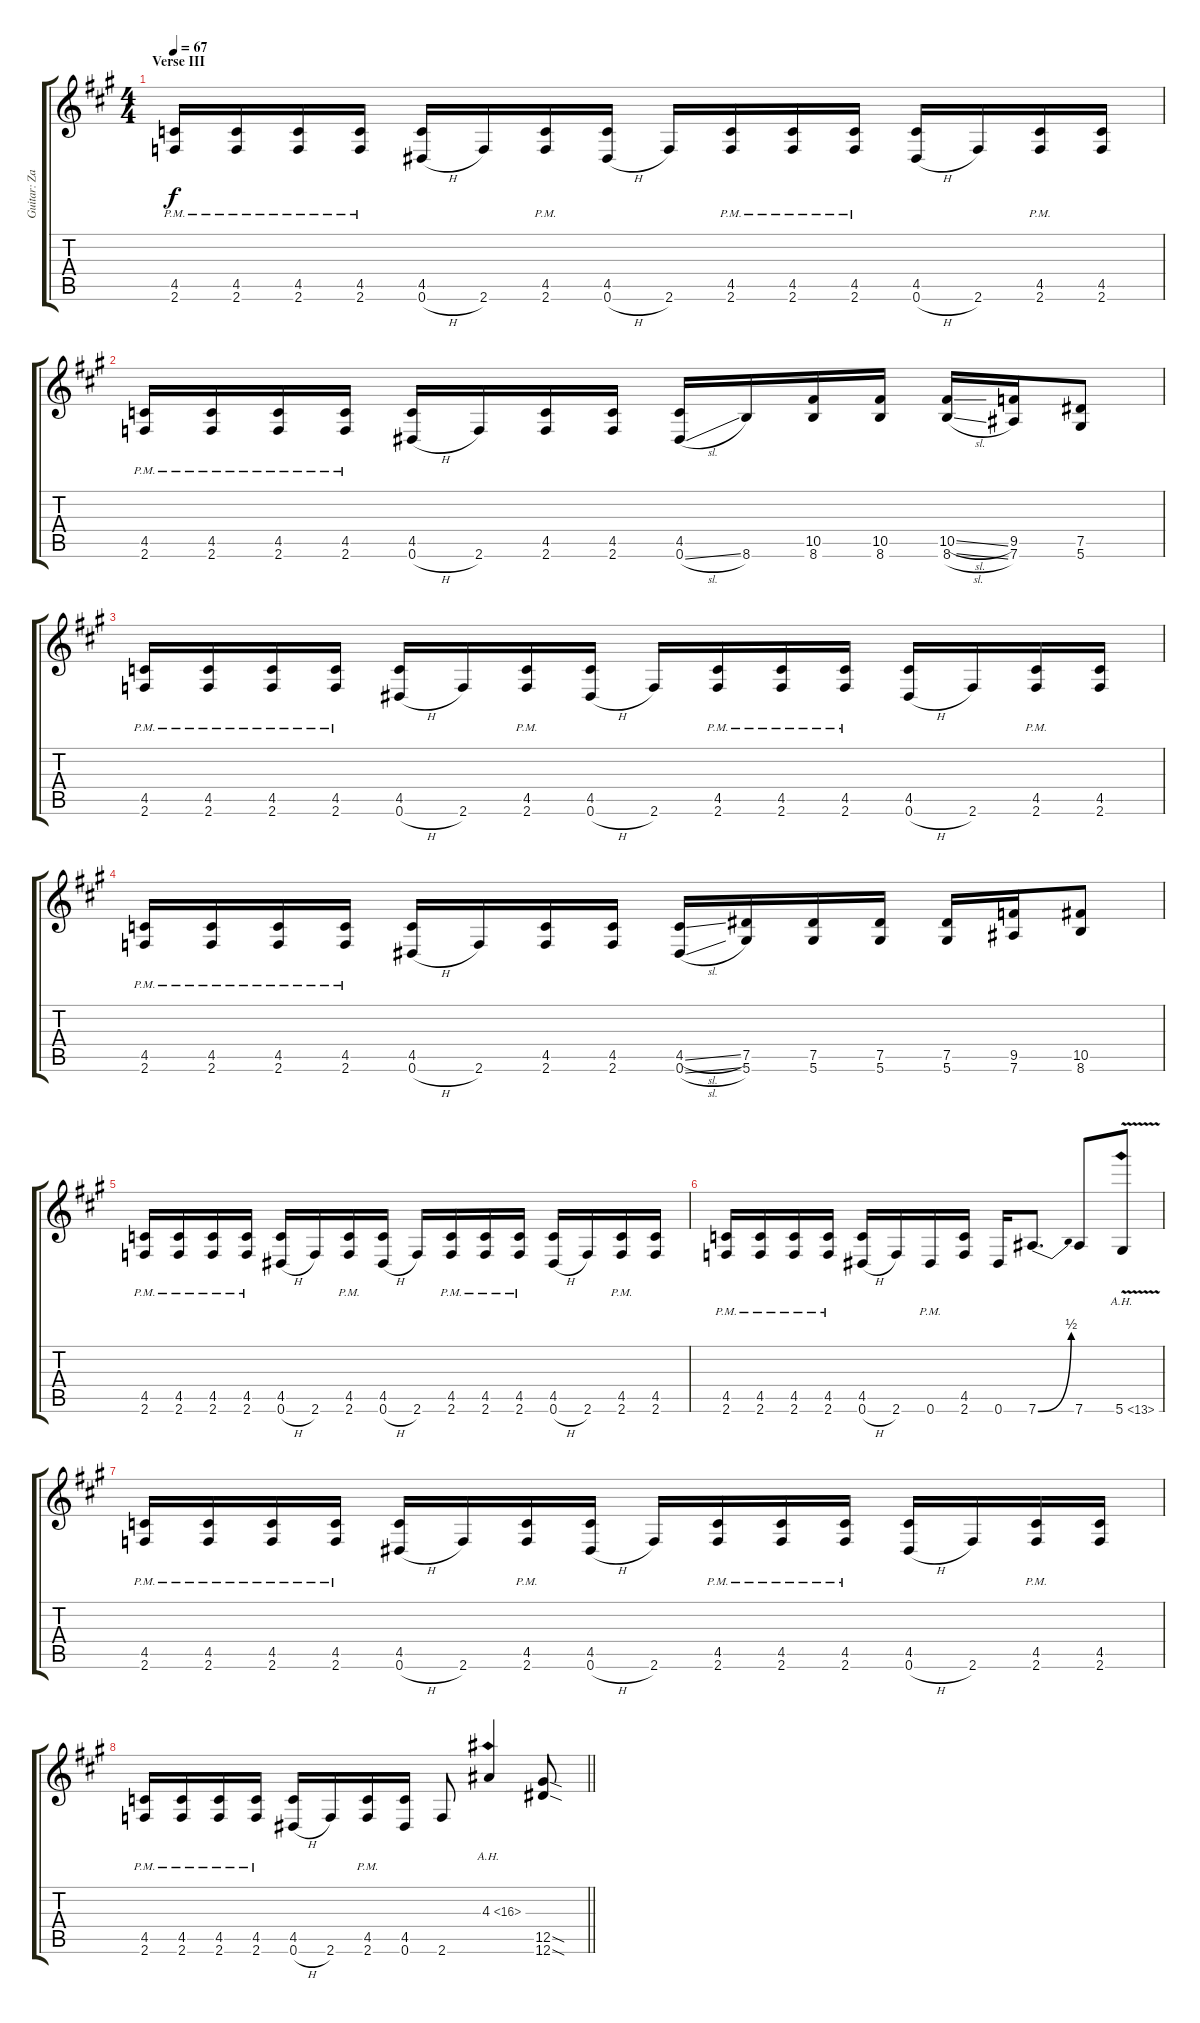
\track ("Guitar: Zakk" "Guitar: Za") {instrument distortionguitar}
\staff {score tabs}
\tuning (Eb4 Bb3 Gb3 Db3 Ab2 Eb2) {hide}
\ts (4 4)
\section ("" "Verse III")
\tempo 67
\clef g2
\ks a
(4.5{pm} 2.6{pm}).16{dy f} (4.5{pm} 2.6{pm}).16 (4.5{pm} 2.6{pm}).16 (4.5{pm} 2.6{pm}).16 (4.5 0.6{h}).16 2.6.16 (4.5{pm} 2.6{pm}).16 (4.5 0.6{h}).16 2.6.16 (4.5{pm} 2.6{pm}).16 (4.5{pm} 2.6{pm}).16 (4.5{pm} 2.6{pm}).16 (4.5 0.6{h}).16 2.6.16 (4.5{pm} 2.6{pm}).16 (4.5 2.6).16 |
(4.5{pm} 2.6{pm}).16 (4.5{pm} 2.6{pm}).16 (4.5{pm} 2.6{pm}).16 (4.5{pm} 2.6{pm}).16 (4.5 0.6{h}).16 2.6.16 (4.5 2.6).16 (4.5 2.6).16 (4.5 0.6{sl}).16 8.6.16 (10.5 8.6).16 (10.5 8.6).16 (10.5{sl} 8.6{sl}).16 (9.5 7.6).16 (7.5 5.6).8 |
(4.5{pm} 2.6{pm}).16 (4.5{pm} 2.6{pm}).16 (4.5{pm} 2.6{pm}).16 (4.5{pm} 2.6{pm}).16 (4.5 0.6{h}).16 2.6.16 (4.5{pm} 2.6{pm}).16 (4.5 0.6{h}).16 2.6.16 (4.5{pm} 2.6{pm}).16 (4.5{pm} 2.6{pm}).16 (4.5{pm} 2.6{pm}).16 (4.5 0.6{h}).16 2.6.16 (4.5{pm} 2.6{pm}).16 (4.5 2.6).16 |
(4.5{pm} 2.6{pm}).16 (4.5{pm} 2.6{pm}).16 (4.5{pm} 2.6{pm}).16 (4.5{pm} 2.6{pm}).16 (4.5 0.6{h}).16 2.6.16 (4.5 2.6).16 (4.5 2.6).16 (4.5{sl} 0.6{sl}).16 (7.5 5.6).16 (7.5 5.6).16 (7.5 5.6).16 (7.5 5.6).16 (9.5 7.6).16 (10.5 8.6).8 |
(4.5{pm} 2.6{pm}).16 (4.5{pm} 2.6{pm}).16 (4.5{pm} 2.6{pm}).16 (4.5{pm} 2.6{pm}).16 (4.5 0.6{h}).16 2.6.16 (4.5{pm} 2.6{pm}).16 (4.5 0.6{h}).16 2.6.16 (4.5{pm} 2.6{pm}).16 (4.5{pm} 2.6{pm}).16 (4.5{pm} 2.6{pm}).16 (4.5 0.6{h}).16 2.6.16 (4.5{pm} 2.6{pm}).16 (4.5 2.6).16 |
(4.5{pm} 2.6{pm}).16 (4.5{pm} 2.6{pm}).16 (4.5{pm} 2.6{pm}).16 (4.5{pm} 2.6{pm}).16 (4.5 0.6{h}).16 2.6.16 0.6{pm}.16 (4.5 2.6).16 0.6.16 7.6{be (bend 0 0 60 2)}.8{d} 7.6.8 5.6{ah 8 v}.8 |
(4.5{pm} 2.6{pm}).16 (4.5{pm} 2.6{pm}).16 (4.5{pm} 2.6{pm}).16 (4.5{pm} 2.6{pm}).16 (4.5 0.6{h}).16 2.6.16 (4.5{pm} 2.6{pm}).16 (4.5 0.6{h}).16 2.6.16 (4.5{pm} 2.6{pm}).16 (4.5{pm} 2.6{pm}).16 (4.5{pm} 2.6{pm}).16 (4.5 0.6{h}).16 2.6.16 (4.5{pm} 2.6{pm}).16 (4.5 2.6).16 |
\barLineRight lightlight
(4.5{pm} 2.6{pm}).16 (4.5{pm} 2.6{pm}).16 (4.5{pm} 2.6{pm}).16 (4.5{pm} 2.6{pm}).16 (4.5 0.6{h}).16 2.6.16 (4.5 2.6{pm}).16 (4.5 0.6).16 2.6.8 4.3{ah 12}.4 (12.5{sod} 12.6{sod}).8
